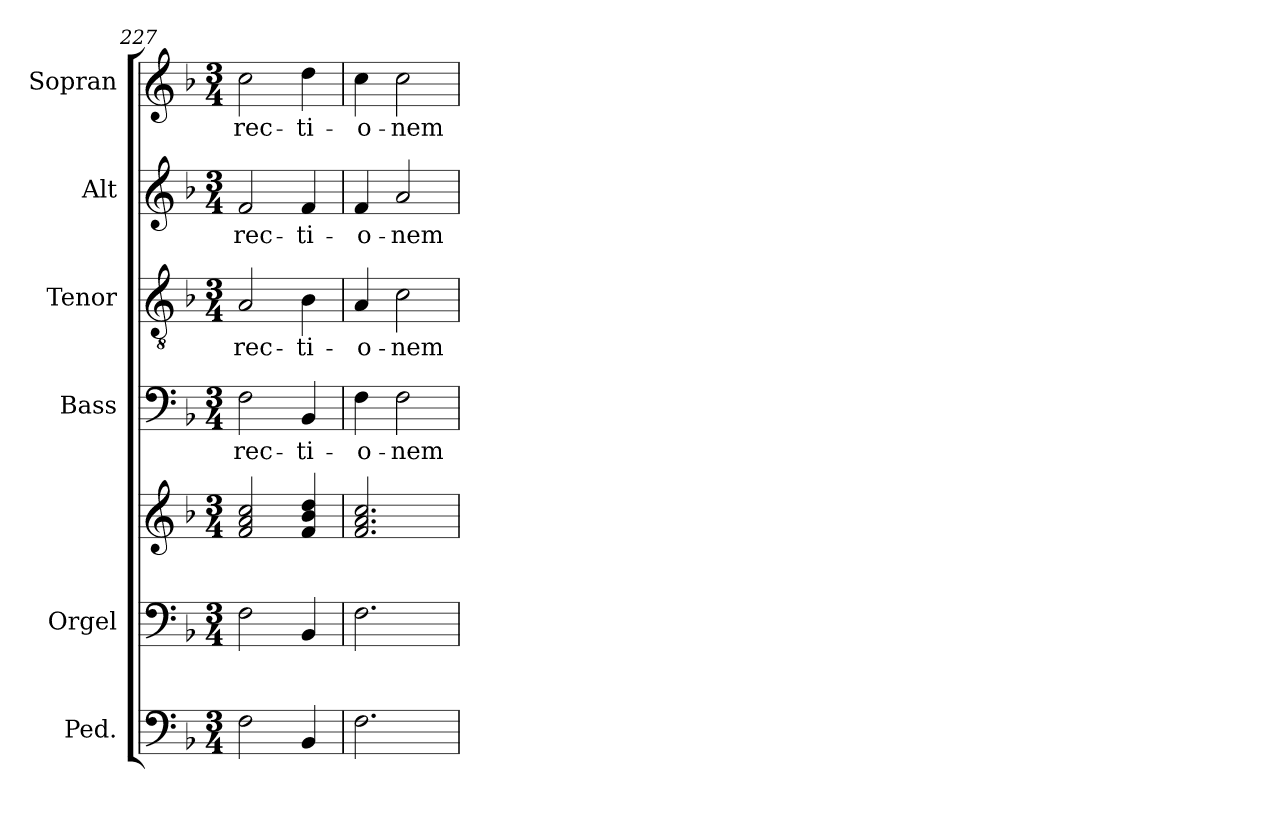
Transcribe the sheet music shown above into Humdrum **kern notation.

**kern	**kern	**kern	**kern	**text	**kern	**text	**kern	**text	**kern	**text
*part6	*part5	*part5	*part4	*part4	*part3	*part3	*part2	*part2	*part1	*part1
*staff7	*staff6	*staff5	*staff4	*staff4	*staff3	*staff3	*staff2	*staff2	*staff1	*staff1
*I"Ped.	*I"Orgel	*	*I"Bass	*	*I"Tenor	*	*I"Alt	*	*I"Sopran	*
*	*I'Org.	*	*I'B.	*	*I'T.	*	*I'A.	*	*I'S.	*
!!LO:PB:g=z
*clefF4	*clefF4	*clefG2	*clefF4	*	*clefGv2	*	*clefG2	*	*clefG2	*
*ITrd7c12	*	*	*	*	*	*	*	*	*	*
*k[b-]	*k[b-]	*k[b-]	*k[b-]	*	*k[b-]	*	*k[b-]	*	*k[b-]	*
*F:	*F:	*F:	*F:	*	*F:	*	*F:	*	*F:	*
*M3/4	*M3/4	*M3/4	*M3/4	*	*M3/4	*	*M3/4	*	*M3/4	*
=227	=227	=227	=227	=227	=227	=227	=227	=227	=227	=227
!	!	!	!	!LO:LY:b	!	!LO:LY:b	!	!LO:LY:b	!	!LO:LY:b
2FF\	2F\	2f/ 2a/ 2cc/	2F\	-rec-	2A/	-rec-	2f/	-rec-	2cc\	-rec-
!	!	!	!	!LO:LY:b	!	!LO:LY:b	!	!LO:LY:b	!	!LO:LY:b
4BBB-/	4BB-/	4f/ 4b-/ 4dd/	4BB-/	-ti-	4B-\	-ti-	4f/	-ti-	4dd\	-ti-
=228	=228	=228	=228	=228	=228	=228	=228	=228	=228	=228
!	!	!	!	!LO:LY:b	!	!LO:LY:b	!	!LO:LY:b	!	!LO:LY:b
2.FF\	2.F\	2.f/ 2.a/ 2.cc/	4F\	-o-	4A/	-o-	4f/	-o-	4cc\	-o-
!	!	!	!	!LO:LY:b	!	!LO:LY:b	!	!LO:LY:b	!	!LO:LY:b
.	.	.	2F\	-nem	2c\	-nem	2a/	-nem	2cc\	-nem
=	=	=	=	=	=	=	=	=	=	=
*-	*-	*-	*-	*-	*-	*-	*-	*-	*-	*-
